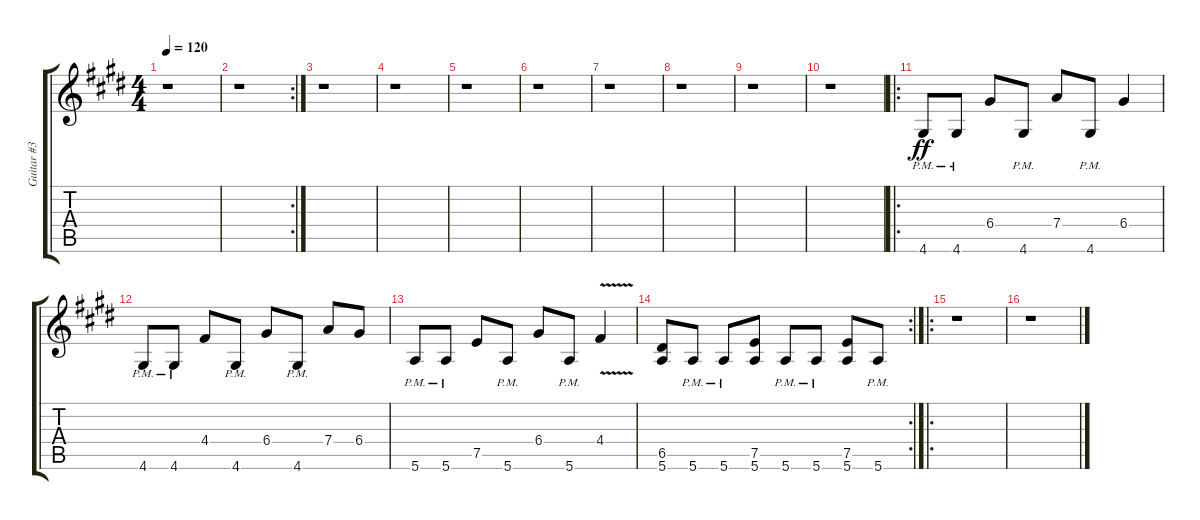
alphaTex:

\track ("Guitar #3" "Guitar #3") {instrument distortionguitar}
\staff {score tabs}
\tuning (E4 B3 G3 D3 A2 E2) {hide}
\ts (4 4)
\tempo 120
\clef g2
\ks e
r.1{dy fff} |
\rc 2
r.1 |
r.1 |
r.1 |
r.1 |
r.1 |
r.1 |
r.1 |
r.1 |
r.1 |
\ro
4.6{pm}.8{dy ff} 4.6{pm}.8 6.4.8 4.6{pm}.8 7.4.8 4.6{pm}.8 6.4.4 |
4.6{pm}.8 4.6{pm}.8 4.4.8 4.6{pm}.8 6.4.8 4.6{pm}.8 7.4.8 6.4.8 |
5.6{pm}.8 5.6{pm}.8 7.5.8 5.6{pm}.8 6.4.8 5.6{pm}.8 4.4{v}.4 |
\rc 2
(6.5 5.6).8 5.6{pm}.8 5.6{pm}.8 (7.5 5.6).8 5.6{pm}.8 5.6{pm}.8 (7.5 5.6).8 5.6{pm}.8 |
\ro
r.1 |
r.1
